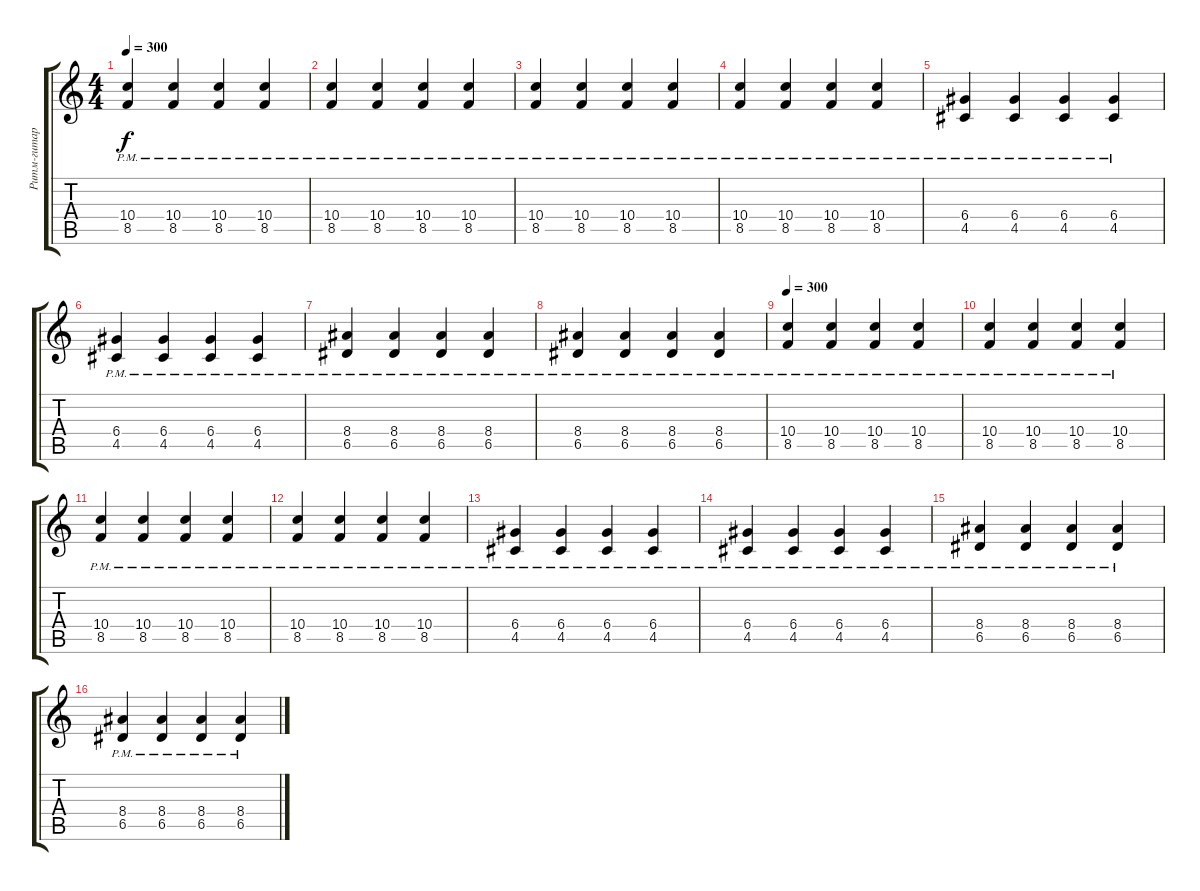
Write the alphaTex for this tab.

\track ("Ритм-гитара" "Ритм-гитар") {instrument overdrivenguitar}
\staff {score tabs}
\tuning (E4 B3 G3 D3 A2 E2) {hide}
\ts (4 4)
\tempo 300
\clef g2
\ks c
(10.4{pm} 8.5{pm}).4{dy f} (10.4{pm} 8.5{pm}).4 (10.4{pm} 8.5{pm}).4 (10.4{pm} 8.5{pm}).4 |
(10.4{pm} 8.5{pm}).4 (10.4{pm} 8.5{pm}).4 (10.4{pm} 8.5{pm}).4 (10.4{pm} 8.5{pm}).4 |
(10.4{pm} 8.5{pm}).4 (10.4{pm} 8.5{pm}).4 (10.4{pm} 8.5{pm}).4 (10.4{pm} 8.5{pm}).4 |
(10.4{pm} 8.5{pm}).4 (10.4{pm} 8.5{pm}).4 (10.4{pm} 8.5{pm}).4 (10.4{pm} 8.5{pm}).4 |
(6.4{pm} 4.5{pm}).4 (6.4{pm} 4.5{pm}).4 (6.4{pm} 4.5{pm}).4 (6.4{pm} 4.5{pm}).4 |
(6.4{pm} 4.5{pm}).4 (6.4{pm} 4.5{pm}).4 (6.4{pm} 4.5{pm}).4 (6.4{pm} 4.5{pm}).4 |
(8.4{pm} 6.5{pm}).4 (8.4{pm} 6.5{pm}).4 (8.4{pm} 6.5{pm}).4 (8.4{pm} 6.5{pm}).4 |
(8.4{pm} 6.5{pm}).4 (8.4{pm} 6.5{pm}).4 (8.4{pm} 6.5{pm}).4 (8.4{pm} 6.5{pm}).4 |
\tempo 300
(10.4{pm} 8.5{pm}).4 (10.4{pm} 8.5{pm}).4 (10.4{pm} 8.5{pm}).4 (10.4{pm} 8.5{pm}).4 |
(10.4{pm} 8.5{pm}).4 (10.4{pm} 8.5{pm}).4 (10.4{pm} 8.5{pm}).4 (10.4{pm} 8.5{pm}).4 |
(10.4{pm} 8.5{pm}).4 (10.4{pm} 8.5{pm}).4 (10.4{pm} 8.5{pm}).4 (10.4{pm} 8.5{pm}).4 |
(10.4{pm} 8.5{pm}).4 (10.4{pm} 8.5{pm}).4 (10.4{pm} 8.5{pm}).4 (10.4{pm} 8.5{pm}).4 |
(6.4{pm} 4.5{pm}).4 (6.4{pm} 4.5{pm}).4 (6.4{pm} 4.5{pm}).4 (6.4{pm} 4.5{pm}).4 |
(6.4{pm} 4.5{pm}).4 (6.4{pm} 4.5{pm}).4 (6.4{pm} 4.5{pm}).4 (6.4{pm} 4.5{pm}).4 |
(8.4{pm} 6.5{pm}).4 (8.4{pm} 6.5{pm}).4 (8.4{pm} 6.5{pm}).4 (8.4{pm} 6.5{pm}).4 |
(8.4{pm} 6.5{pm}).4 (8.4{pm} 6.5{pm}).4 (8.4{pm} 6.5{pm}).4 (8.4{pm} 6.5{pm}).4
